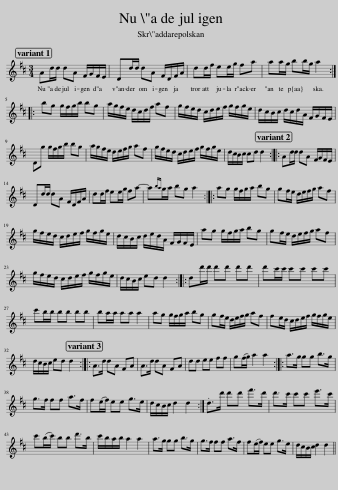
X:1
L:1/8
M:3/4
I:linebreak $
K:D
V:1 treble
V:1
 Ad/d/ dA F/G/F/E/ | Dd/d/ dA F/D/F/A/ | dd/f/ ee/g/ fa | aa/g/ bb/g/ a2 ::$ bg g/f/g/b/ bg | %5
 a/g/f/e/ d/c/d/f/ af | g/f/e/d/ c/d/e/f/ g/f/g/e/ | d/c/B/c/ d/c/d/A/ F/G/F/E/ |$ Dg g/f/g/b/ bg | a/g/f/e/ d/e/f/g/ af | %10
 g/f/e/d/ c/d/e/f/ g/f/g/e/ | d/c/B/c/ cd d2 :: Ad/d/ dA F/G/F/E/ |$ Dd/d/ dA F/D/F/A/ | dd/f/ ee/g/ fa- | %15
 a{ba}g/a/ bg a2 :: ag g/f/g/a/ bg | gf/e/ d/e/f/g/ af |$ g/f/e/d/ c/d/e/f/ g/f/g/e/ | d/c/B/c/ d/e/d/A/ F/G/F/E/ | %20
 ag g/f/g/a/ bg | gf/e/ d/e/f/g/ af |$ g/f/e/d/ c/d/e/f/ g/f/g/e/ | d/c/B/c/ ed d2 :: dd'/d'/ d'd' d'd' | %25
 d'c'/c'/ c'c' c'c' |$ c'b/b/ bb bb | ba/a/ aa a2 | ag g/f/g/a/ bg | gf/e/ d/e/f/g/ af | %30
 fe/d/ c/d/e/f/ g/f/g/e/ |$ d/c/B/c/ ed d2 :: A>d dA FA | A>d dA FA | dd ee ff | %35
 g(f/g/) a2 a2 :: a>g gg b>g |$ g>f ff a>f | f(e/f/) ee g>e | d/c/B/c/ d2 d2 :| %40
 .d>d' d'd' f'>d' | d'>c' c'c' e'>c' |$ c'(b/c'/) bb d'>b | c'/b/a/b/ a2 a2 | a>g gg b>g | %45
 g>f ff a>f | f(e/f/) ee g>e | d/c/B/c/ d2 d2 || %48
